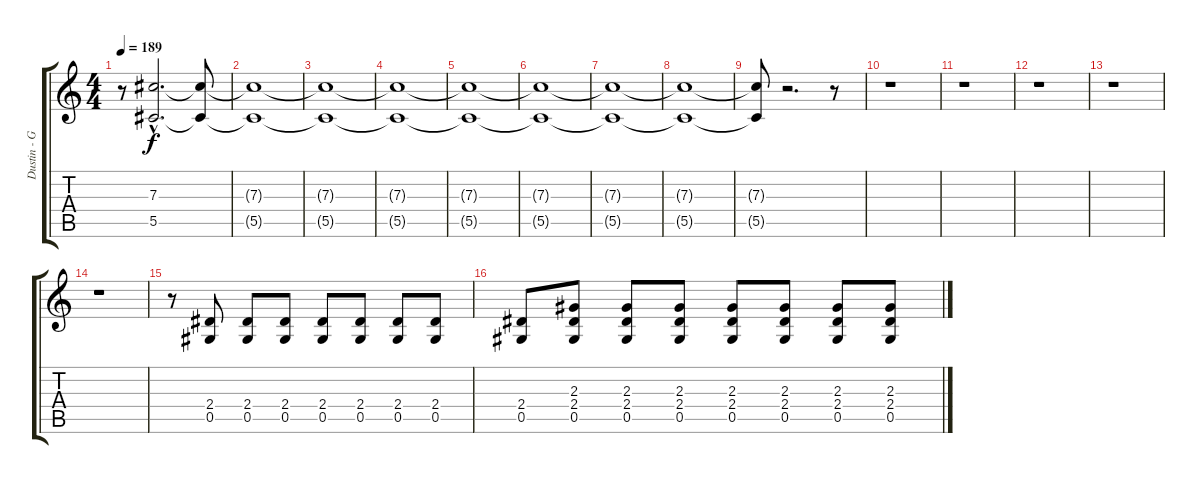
\track ("Dustin - Guitar" "Dustin - G") {instrument distortionguitar}
\staff {score tabs}
\tuning (Eb4 Bb3 Gb3 Db3 Ab2 Db2) {hide}
\ts (4 4)
\tempo 189
\clef g2
\ks c
r.8{dy f} (7.3{hac} 5.5{hac}).2{d} (7.3{t} 5.5{t}).8 |
(7.3{t} 5.5{t}).1 |
(7.3{t} 5.5{t}).1 |
(7.3{t} 5.5{t}).1 |
(7.3{t} 5.5{t}).1 |
(7.3{t} 5.5{t}).1 |
(7.3{t} 5.5{t}).1 |
(7.3{t} 5.5{t}).1 |
(7.3{t} 5.5{t}).8 r.2{d} r.8 |
r.1 |
r.1 |
r.1 |
r.1 |
r.1 |
r.8 (2.4 0.5).8{instrument electricguitarmuted} (2.4 0.5).8 (2.4 0.5).8 (2.4 0.5).8 (2.4 0.5).8 (2.4 0.5).8 (2.4 0.5).8 |
(2.4 0.5).8 (2.3 2.4 0.5).8{instrument distortionguitar} (2.3 2.4 0.5).8 (2.3 2.4 0.5).8 (2.3 2.4 0.5).8 (2.3 2.4 0.5).8 (2.3 2.4 0.5).8 (2.3 2.4 0.5).8
